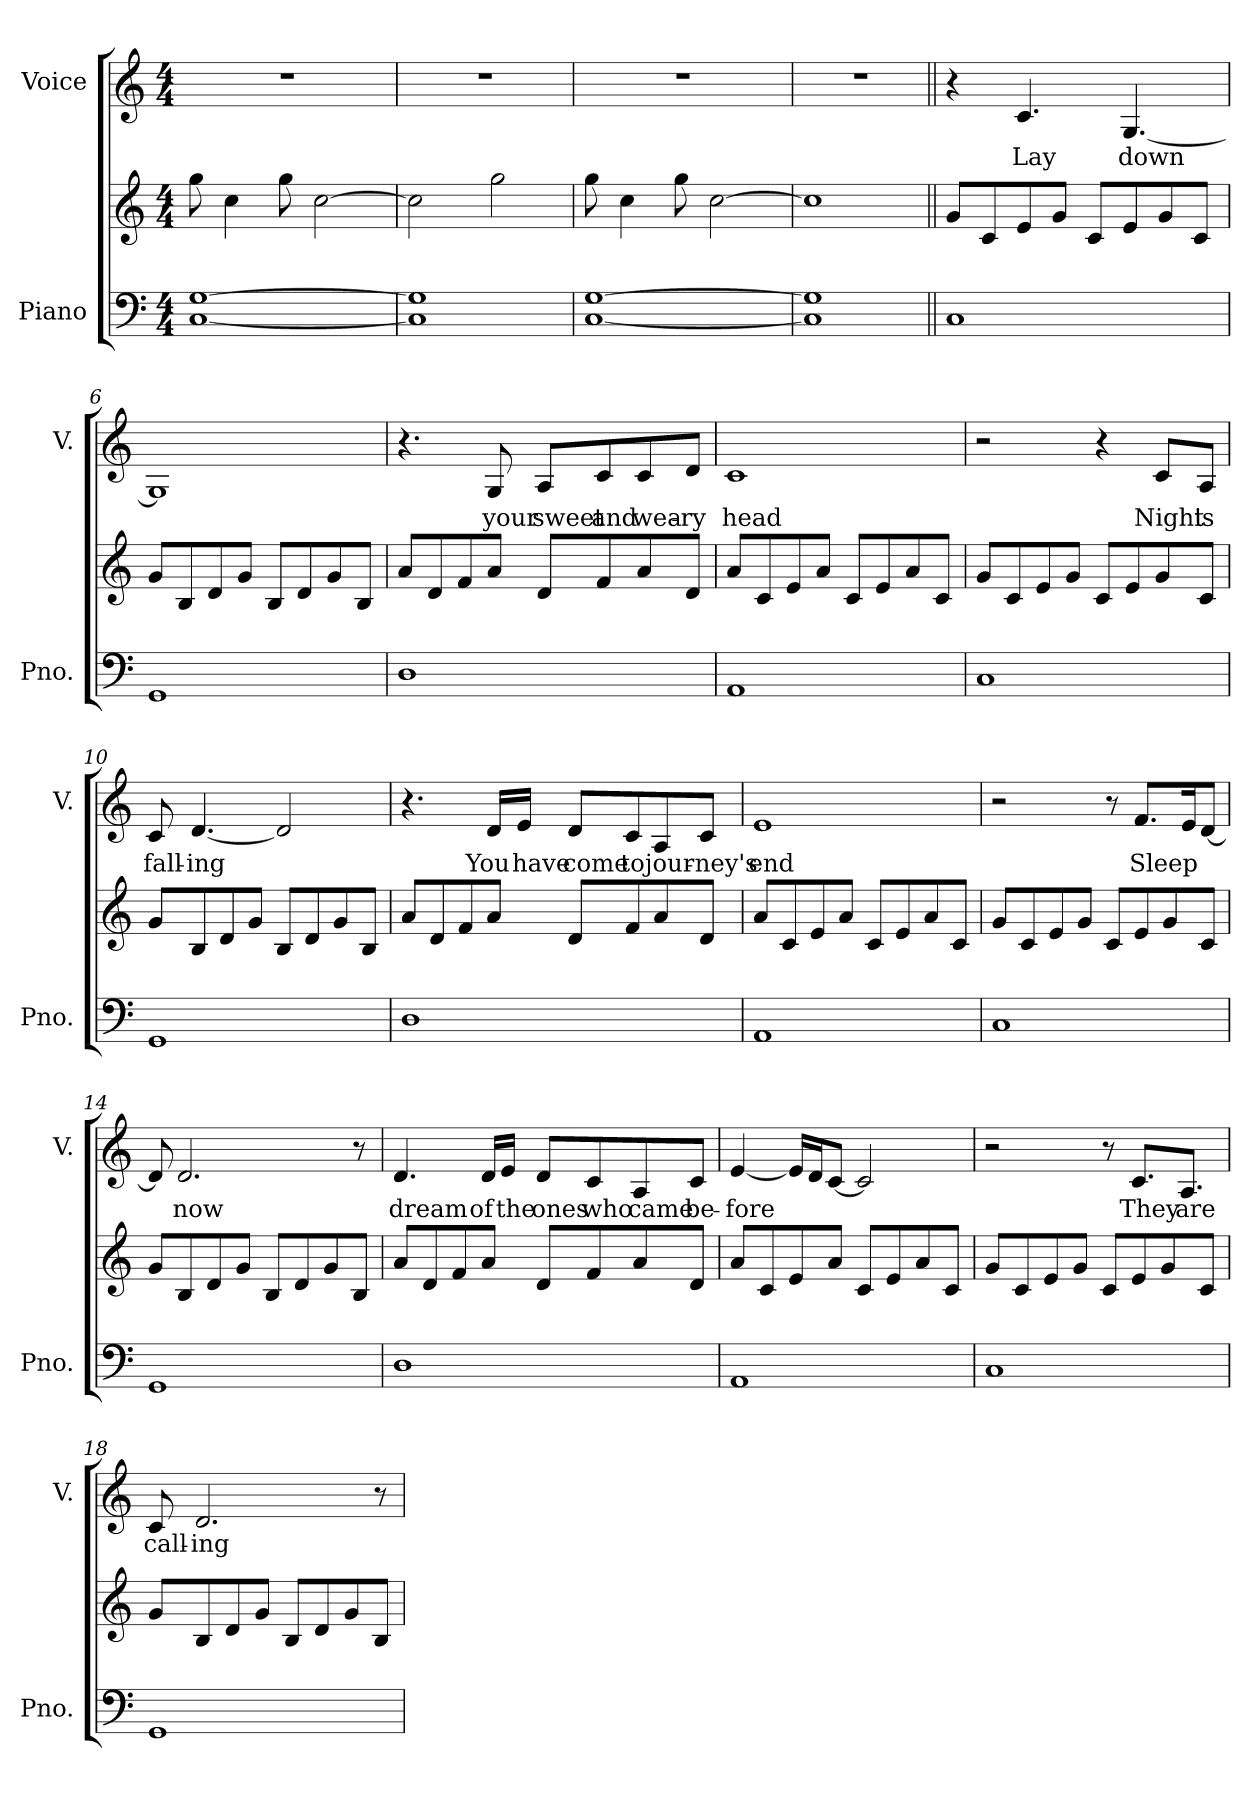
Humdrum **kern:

**kern	**kern	**kern	**text
*part2	*part2	*part1	*part1
*staff3	*staff2	*staff1	*staff1
*I"Piano	*	*I"Voice	*
*I'Pno.	*	*I'V.	*
*clefF4	*clefG2	*clefG2	*
*k[]	*k[]	*k[]	*
*M4/4	*M4/4	*M4/4	*
*MM90	*MM90	*MM90	*
=1	=1	=1	=1
[1C [1G	8gg\	1r	.
.	4cc\	.	.
.	8gg\	.	.
.	[2cc\	.	.
=2	=2	=2	=2
1C] 1G]	2cc\]	1r	.
.	2gg\	.	.
=3	=3	=3	=3
[1C [1G	8gg\	1r	.
.	4cc\	.	.
.	8gg\	.	.
.	[2cc\	.	.
=4	=4	=4	=4
1C] 1G]	1cc]	1r	.
=5||	=5||	=5||	=5||
1C	8g/L	4r	.
.	8c/	.	.
!	!	!	!LO:LY:b
.	8e/	4.c/	Lay
.	8g/J	.	.
.	8c/L	.	.
!	!	!	!LO:LY:b
.	8e/	[4.G/	down
.	8g/	.	.
.	8c/J	.	.
=6	=6	=6	=6
1GG	8g/L	1G]	.
.	8B/	.	.
.	8d/	.	.
.	8g/J	.	.
.	8B/L	.	.
.	8d/	.	.
.	8g/	.	.
.	8B/J	.	.
=7	=7	=7	=7
1D	8a/L	4.r	.
.	8d/	.	.
.	8f/	.	.
!	!	!	!LO:LY:b
.	8a/J	8G/	your
!	!	!	!LO:LY:b
.	8d/L	8A/L	sweet
!	!	!	!LO:LY:b
.	8f/	8c/	and
!	!	!	!LO:LY:b
.	8a/	8c/	wea-
!	!	!	!LO:LY:b
.	8d/J	8d/J	-ry
=8	=8	=8	=8
!	!	!	!LO:LY:b
1AA	8a/L	1c	head
.	8c/	.	.
.	8e/	.	.
.	8a/J	.	.
.	8c/L	.	.
.	8e/	.	.
.	8a/	.	.
.	8c/J	.	.
!!LO:LB:g=z
=9	=9	=9	=9
1C	8g/L	2r	.
.	8c/	.	.
.	8e/	.	.
.	8g/J	.	.
.	8c/L	4r	.
.	8e/	.	.
!	!	!	!LO:LY:b
.	8g/	8c/L	Night
!	!	!	!LO:LY:b
.	8c/J	8A/J	is
=10	=10	=10	=10
!	!	!	!LO:LY:b
1GG	8g/L	8c/	fall-
!	!	!	!LO:LY:b
.	8B/	[4.d/	-ing
.	8d/	.	.
.	8g/J	.	.
.	8B/L	2d/]	.
.	8d/	.	.
.	8g/	.	.
.	8B/J	.	.
=11	=11	=11	=11
1D	8a/L	4.r	.
.	8d/	.	.
.	8f/	.	.
!	!	!	!LO:LY:b
.	8a/J	16d/LL	You
!	!	!	!LO:LY:b
.	.	16e/JJ	have
!	!	!	!LO:LY:b
.	8d/L	8d/L	come
!	!	!	!LO:LY:b
.	8f/	8c/	to
!	!	!	!LO:LY:b
.	8a/	8A/	jour-
!	!	!	!LO:LY:b
.	8d/J	8c/J	-ney's
=12	=12	=12	=12
!	!	!	!LO:LY:b
1AA	8a/L	1e	end
.	8c/	.	.
.	8e/	.	.
.	8a/J	.	.
.	8c/L	.	.
.	8e/	.	.
.	8a/	.	.
.	8c/J	.	.
!!LO:LB:g=z
=13	=13	=13	=13
1C	8g/L	2r	.
.	8c/	.	.
.	8e/	.	.
.	8g/J	.	.
.	8c/L	8r	.
!	!	!	!LO:LY:b
.	8e/	8.f/L	-Sleep
.	8g/	.	.
.	.	16e/K	.
.	8c/J	[8d/J	.
=14	=14	=14	=14
1GG	8g/L	8d/]	.
!	!	!	!LO:LY:b
.	8B/	2.d/	now
.	8d/	.	.
.	8g/J	.	.
.	8B/L	.	.
.	8d/	.	.
.	8g/	.	.
.	8B/J	8r	.
=15	=15	=15	=15
!	!	!	!LO:LY:b
1D	8a/L	4.d/	dream
.	8d/	.	.
.	8f/	.	.
!	!	!	!LO:LY:b
.	8a/J	16d/LL	of
!	!	!	!LO:LY:b
.	.	16e/JJ	the
!	!	!	!LO:LY:b
.	8d/L	8d/L	ones
!	!	!	!LO:LY:b
.	8f/	8c/	who
!	!	!	!LO:LY:b
.	8a/	8A/	came
!	!	!	!LO:LY:b
.	8d/J	8c/J	be-
=16	=16	=16	=16
!	!	!	!LO:LY:b
1AA	8a/L	[4e/	-fore
.	8c/	.	.
.	8e/	16e/LL]	.
.	.	16d/J	.
.	8a/J	[8c/J	.
.	8c/L	2c/]	.
.	8e/	.	.
.	8a/	.	.
.	8c/J	.	.
!!LO:LB:g=z
=17	=17	=17	=17
1C	8g/L	2r	.
.	8c/	.	.
.	8e/	.	.
.	8g/J	.	.
.	8c/L	8r	.
!	!	!	!LO:LY:b
.	8e/	8.c/L	They
.	8g/	.	.
!	!	!	!LO:LY:b
.	.	8.A/J	are
.	8c/J	.	.
=18	=18	=18	=18
!	!	!	!LO:LY:b
1GG	8g/L	8c/	call-
!	!	!	!LO:LY:b
.	8B/	2.d/	ing
.	8d/	.	.
.	8g/J	.	.
.	8B/L	.	.
.	8d/	.	.
.	8g/	.	.
.	8B/J	8r	.
=	=	=	=
*-	*-	*-	*-
